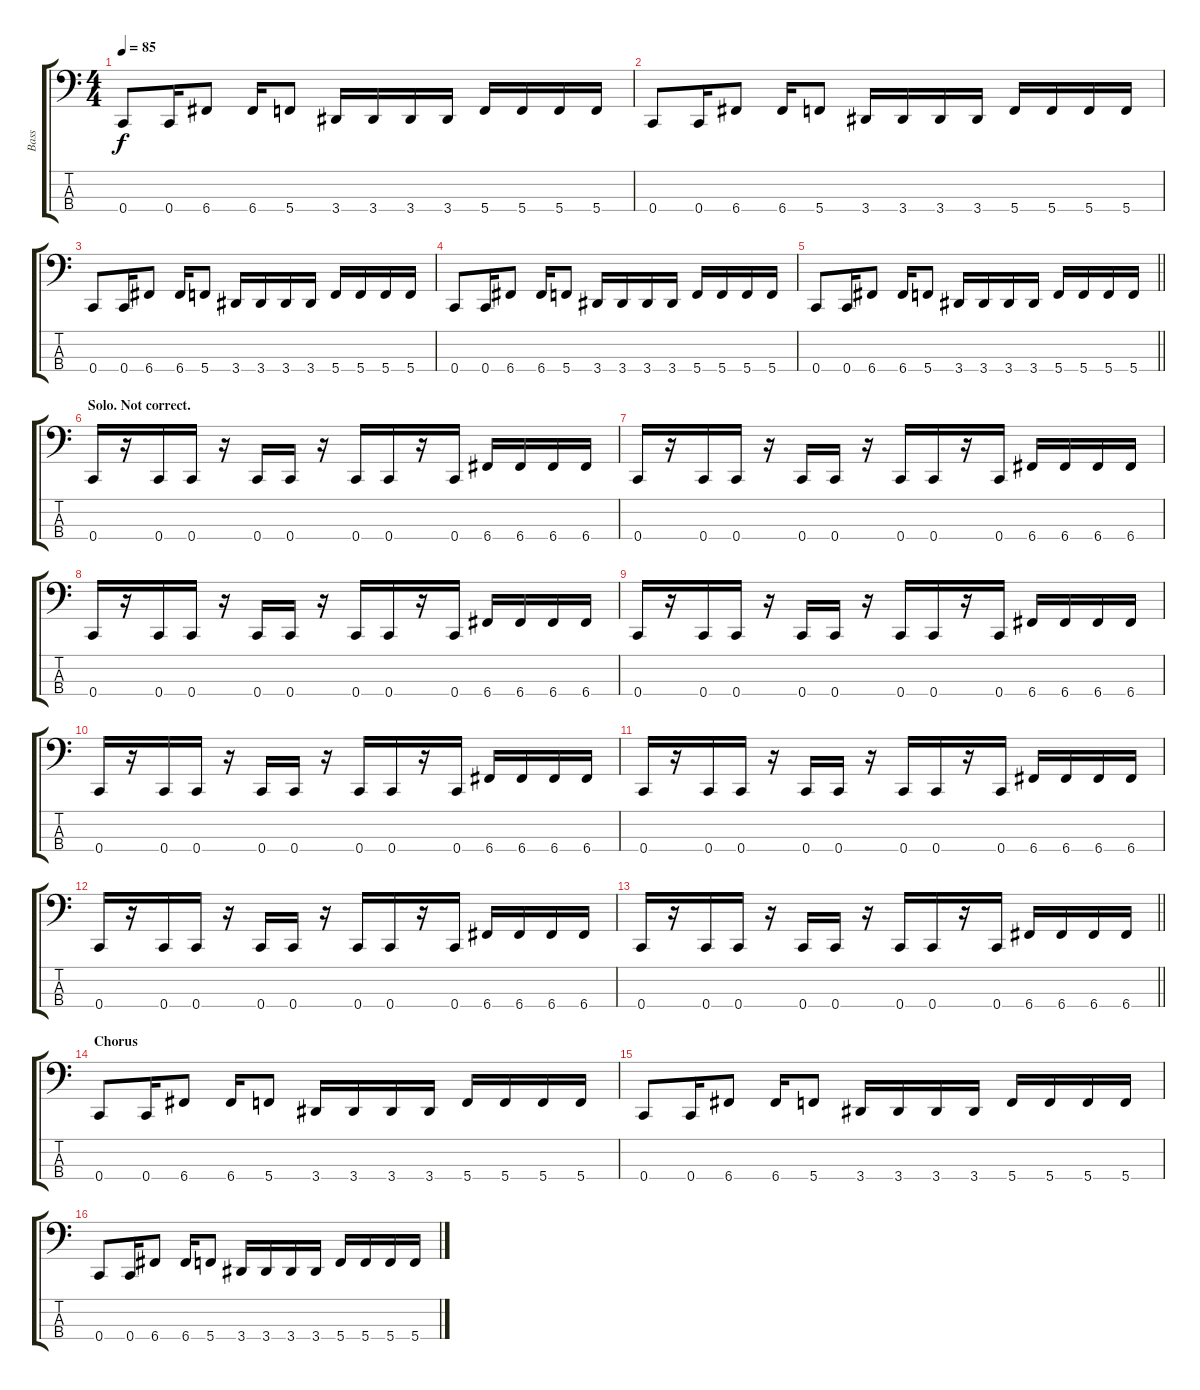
\track ("Bass" "Bass") {instrument electricbasspick}
\staff {score tabs}
\tuning (F2 C2 G1 C1) {hide}
\ts (4 4)
\tempo 85
\clef f4
\ks c
0.4.8{dy f} 0.4.16 6.4.8 6.4.16 5.4.8 3.4.16 3.4.16 3.4.16 3.4.16 5.4.16 5.4.16 5.4.16 5.4.16 |
0.4.8 0.4.16 6.4.8 6.4.16 5.4.8 3.4.16 3.4.16 3.4.16 3.4.16 5.4.16 5.4.16 5.4.16 5.4.16 |
0.4.8 0.4.16 6.4.8 6.4.16 5.4.8 3.4.16 3.4.16 3.4.16 3.4.16 5.4.16 5.4.16 5.4.16 5.4.16 |
0.4.8 0.4.16 6.4.8 6.4.16 5.4.8 3.4.16 3.4.16 3.4.16 3.4.16 5.4.16 5.4.16 5.4.16 5.4.16 |
\barLineRight lightlight
0.4.8 0.4.16 6.4.8 6.4.16 5.4.8 3.4.16 3.4.16 3.4.16 3.4.16 5.4.16 5.4.16 5.4.16 5.4.16 |
\section ("" "Solo. Not correct.")
0.4.16 r.16 0.4.16 0.4.16 r.16 0.4.16 0.4.16 r.16 0.4.16 0.4.16 r.16 0.4.16 6.4.16 6.4.16 6.4.16 6.4.16 |
0.4.16 r.16 0.4.16 0.4.16 r.16 0.4.16 0.4.16 r.16 0.4.16 0.4.16 r.16 0.4.16 6.4.16 6.4.16 6.4.16 6.4.16 |
0.4.16 r.16 0.4.16 0.4.16 r.16 0.4.16 0.4.16 r.16 0.4.16 0.4.16 r.16 0.4.16 6.4.16 6.4.16 6.4.16 6.4.16 |
0.4.16 r.16 0.4.16 0.4.16 r.16 0.4.16 0.4.16 r.16 0.4.16 0.4.16 r.16 0.4.16 6.4.16 6.4.16 6.4.16 6.4.16 |
0.4.16 r.16 0.4.16 0.4.16 r.16 0.4.16 0.4.16 r.16 0.4.16 0.4.16 r.16 0.4.16 6.4.16 6.4.16 6.4.16 6.4.16 |
0.4.16 r.16 0.4.16 0.4.16 r.16 0.4.16 0.4.16 r.16 0.4.16 0.4.16 r.16 0.4.16 6.4.16 6.4.16 6.4.16 6.4.16 |
0.4.16 r.16 0.4.16 0.4.16 r.16 0.4.16 0.4.16 r.16 0.4.16 0.4.16 r.16 0.4.16 6.4.16 6.4.16 6.4.16 6.4.16 |
\barLineRight lightlight
0.4.16 r.16 0.4.16 0.4.16 r.16 0.4.16 0.4.16 r.16 0.4.16 0.4.16 r.16 0.4.16 6.4.16 6.4.16 6.4.16 6.4.16 |
\section ("" "Chorus")
0.4.8 0.4.16 6.4.8 6.4.16 5.4.8 3.4.16 3.4.16 3.4.16 3.4.16 5.4.16 5.4.16 5.4.16 5.4.16 |
0.4.8 0.4.16 6.4.8 6.4.16 5.4.8 3.4.16 3.4.16 3.4.16 3.4.16 5.4.16 5.4.16 5.4.16 5.4.16 |
0.4.8 0.4.16 6.4.8 6.4.16 5.4.8 3.4.16 3.4.16 3.4.16 3.4.16 5.4.16 5.4.16 5.4.16 5.4.16
